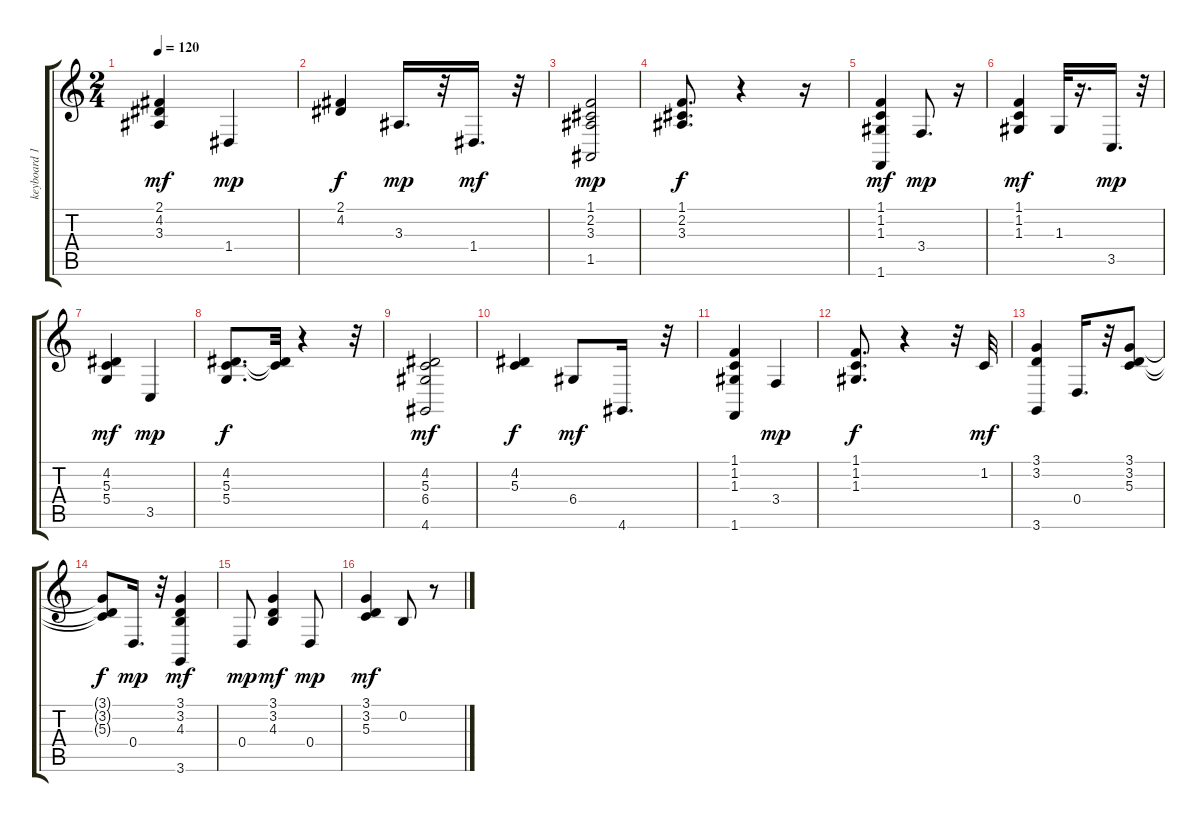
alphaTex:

\track ("keyboard 1.0" "keyboard 1") {instrument acousticgrandpiano}
\staff {score tabs}
\tuning (E4 B3 G3 D3 A2 E2) {hide}
\ts (2 4)
\tempo 120
\clef g2
\ks c
(2.1 4.2 3.3).4{dy mf} 1.4.4{dy mp} |
(2.1 4.2).4{dy f} 3.3.16{d dy mp} r.32 1.4.16{d dy mf} r.32 |
(1.1 2.2 3.3 1.5).2{dy mp} |
(1.1 2.2 3.3).8{d dy f} r.4 r.16 |
(1.1 1.2 1.3 1.6).4{dy mf} 3.4.8{d dy mp} r.16 |
(1.1 1.2 1.3).4{dy mf} 1.3.32 r.16{d} 3.5.16{d dy mp} r.32 |
(4.2 5.3 5.4).4{dy mf} 3.5.4{dy mp} |
(4.2 5.3 5.4).8{d dy f} (4.2{t} 5.3{t}).32 r.4 r.32 |
(4.2 5.3 6.4 4.6).2{dy mf} |
(4.2 5.3).4{dy f} 6.4.8{dy mf} 4.6.16{d} r.32 |
(1.1 1.2 1.3 1.6).4 3.4.4{dy mp} |
(1.1 1.2 1.3).8{d dy f} r.4 r.32 1.2.32{dy mf} |
(3.1 3.2 3.6).4 0.4.16{d} r.32 (3.1 3.2 5.3).8 |
(3.1{t} 3.2{t} 5.3{t}).8{dy f} 0.4.16{d dy mp} r.32 (3.1 3.2 4.3 3.6).4{dy mf} |
0.4.8{dy mp} (3.1 3.2 4.3).4{dy mf} 0.4.8{dy mp} |
(3.1 3.2 5.3).4{dy mf} 0.2.8 r.8
